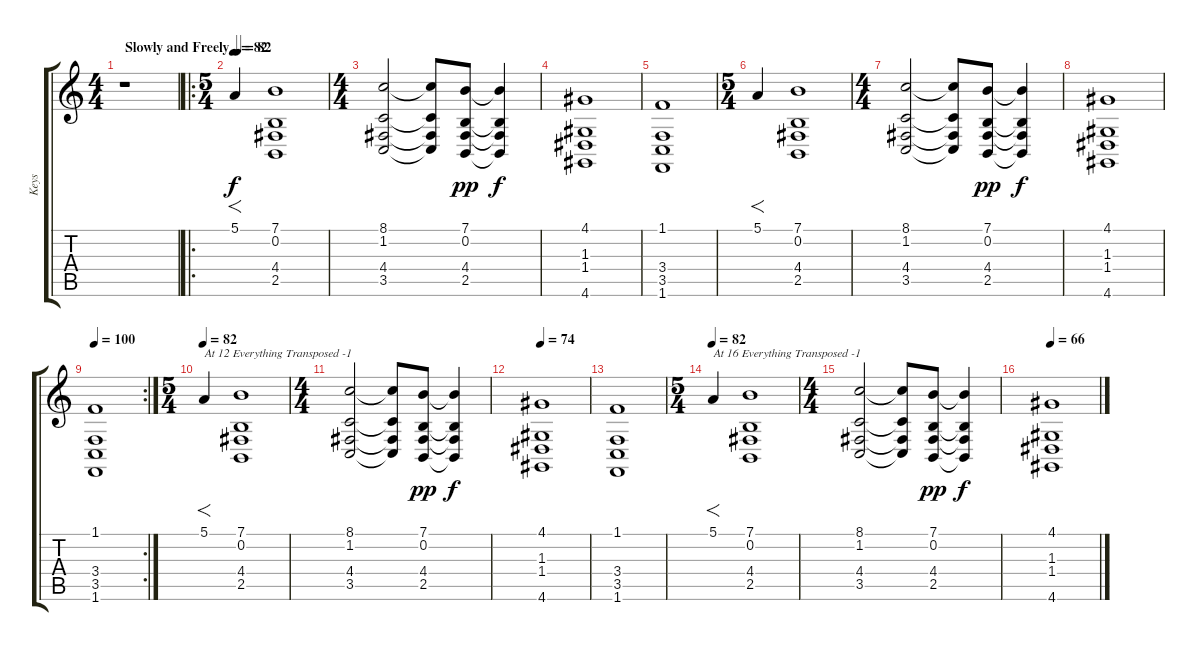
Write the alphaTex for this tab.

\track ("Keys" "Keys") {instrument stringensemble2}
\staff {score tabs}
\tuning (E4 B3 G3 D3 A2 E2) {hide}
\ts (4 4)
\tempo (82 "Slowly and Freely")
\clef g2
\ks c
r.1{dy f instrument stringensemble2} |
\ro
\ts (5 4)
\tempo 82
5.1.4{f} (7.1 0.2 4.4 2.5).1 |
\ts (4 4)
(8.1 1.2 4.4 3.5).2 (8.1{t} 1.2{t} 4.4{t} 3.5{t}).8 (7.1 0.2 4.4 2.5).8{dy pp} (7.1{t} 0.2{t} 4.4{t} 2.5{t}).4{dy f} |
(4.1 1.3 1.4 4.6).1 |
(1.1 3.4 3.5 1.6).1 |
\ts (5 4)
5.1.4{f} (7.1 0.2 4.4 2.5).1 |
\ts (4 4)
(8.1 1.2 4.4 3.5).2 (8.1{t} 1.2{t} 4.4{t} 3.5{t}).8 (7.1 0.2 4.4 2.5).8{dy pp} (7.1{t} 0.2{t} 4.4{t} 2.5{t}).4{dy f} |
(4.1 1.3 1.4 4.6).1 |
\rc 2
\tempo 100
(1.1 3.4 3.5 1.6).1 |
\ts (5 4)
\tempo 82
5.1.4{f txt "At 12 Everything Transposed -1"} (7.1 0.2 4.4 2.5).1 |
\ts (4 4)
(8.1 1.2 4.4 3.5).2 (8.1{t} 1.2{t} 4.4{t} 3.5{t}).8 (7.1 0.2 4.4 2.5).8{dy pp} (7.1{t} 0.2{t} 4.4{t} 2.5{t}).4{dy f} |
\tempo 74
(4.1 1.3 1.4 4.6).1 |
(1.1 3.4 3.5 1.6).1 |
\ts (5 4)
\tempo 82
5.1.4{f txt "At 16 Everything Transposed -1"} (7.1 0.2 4.4 2.5).1 |
\ts (4 4)
(8.1 1.2 4.4 3.5).2 (8.1{t} 1.2{t} 4.4{t} 3.5{t}).8 (7.1 0.2 4.4 2.5).8{dy pp} (7.1{t} 0.2{t} 4.4{t} 2.5{t}).4{dy f} |
\tempo 66
(4.1 1.3 1.4 4.6).1
